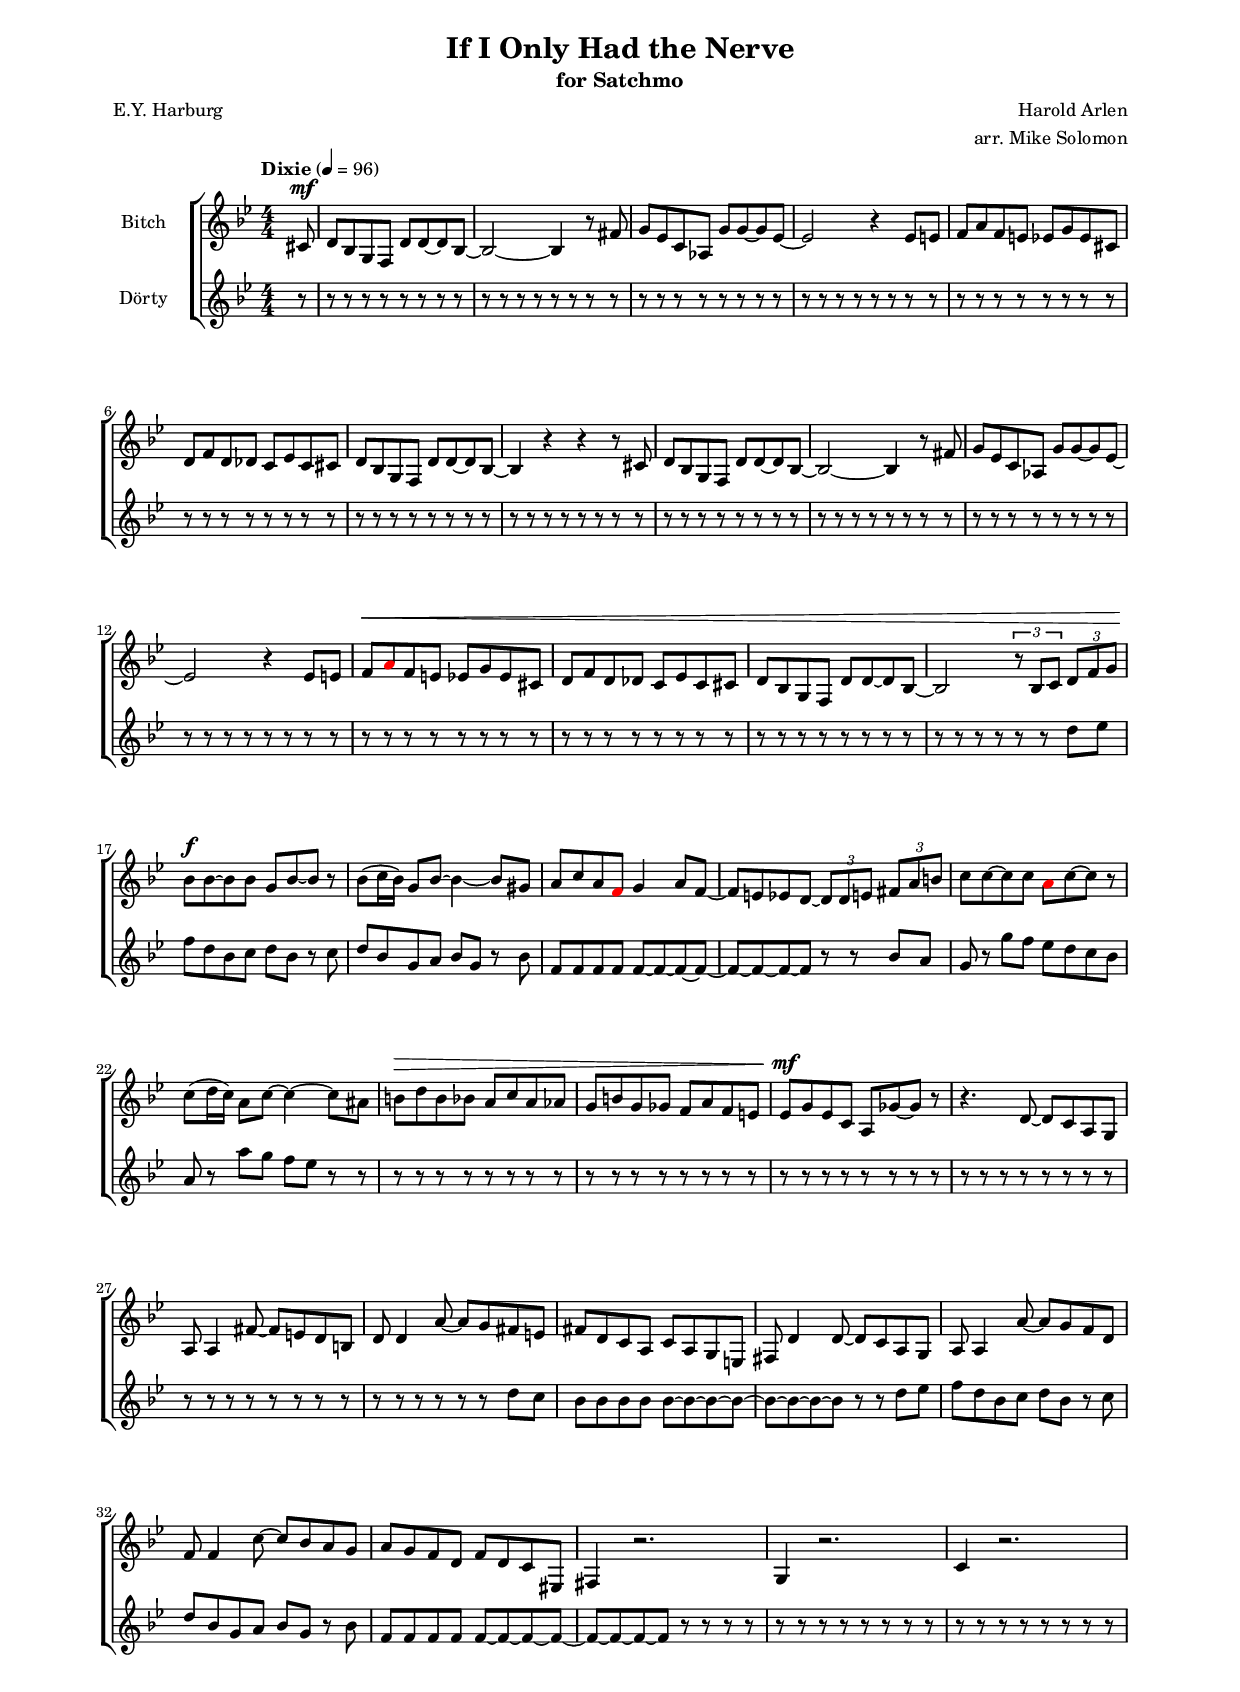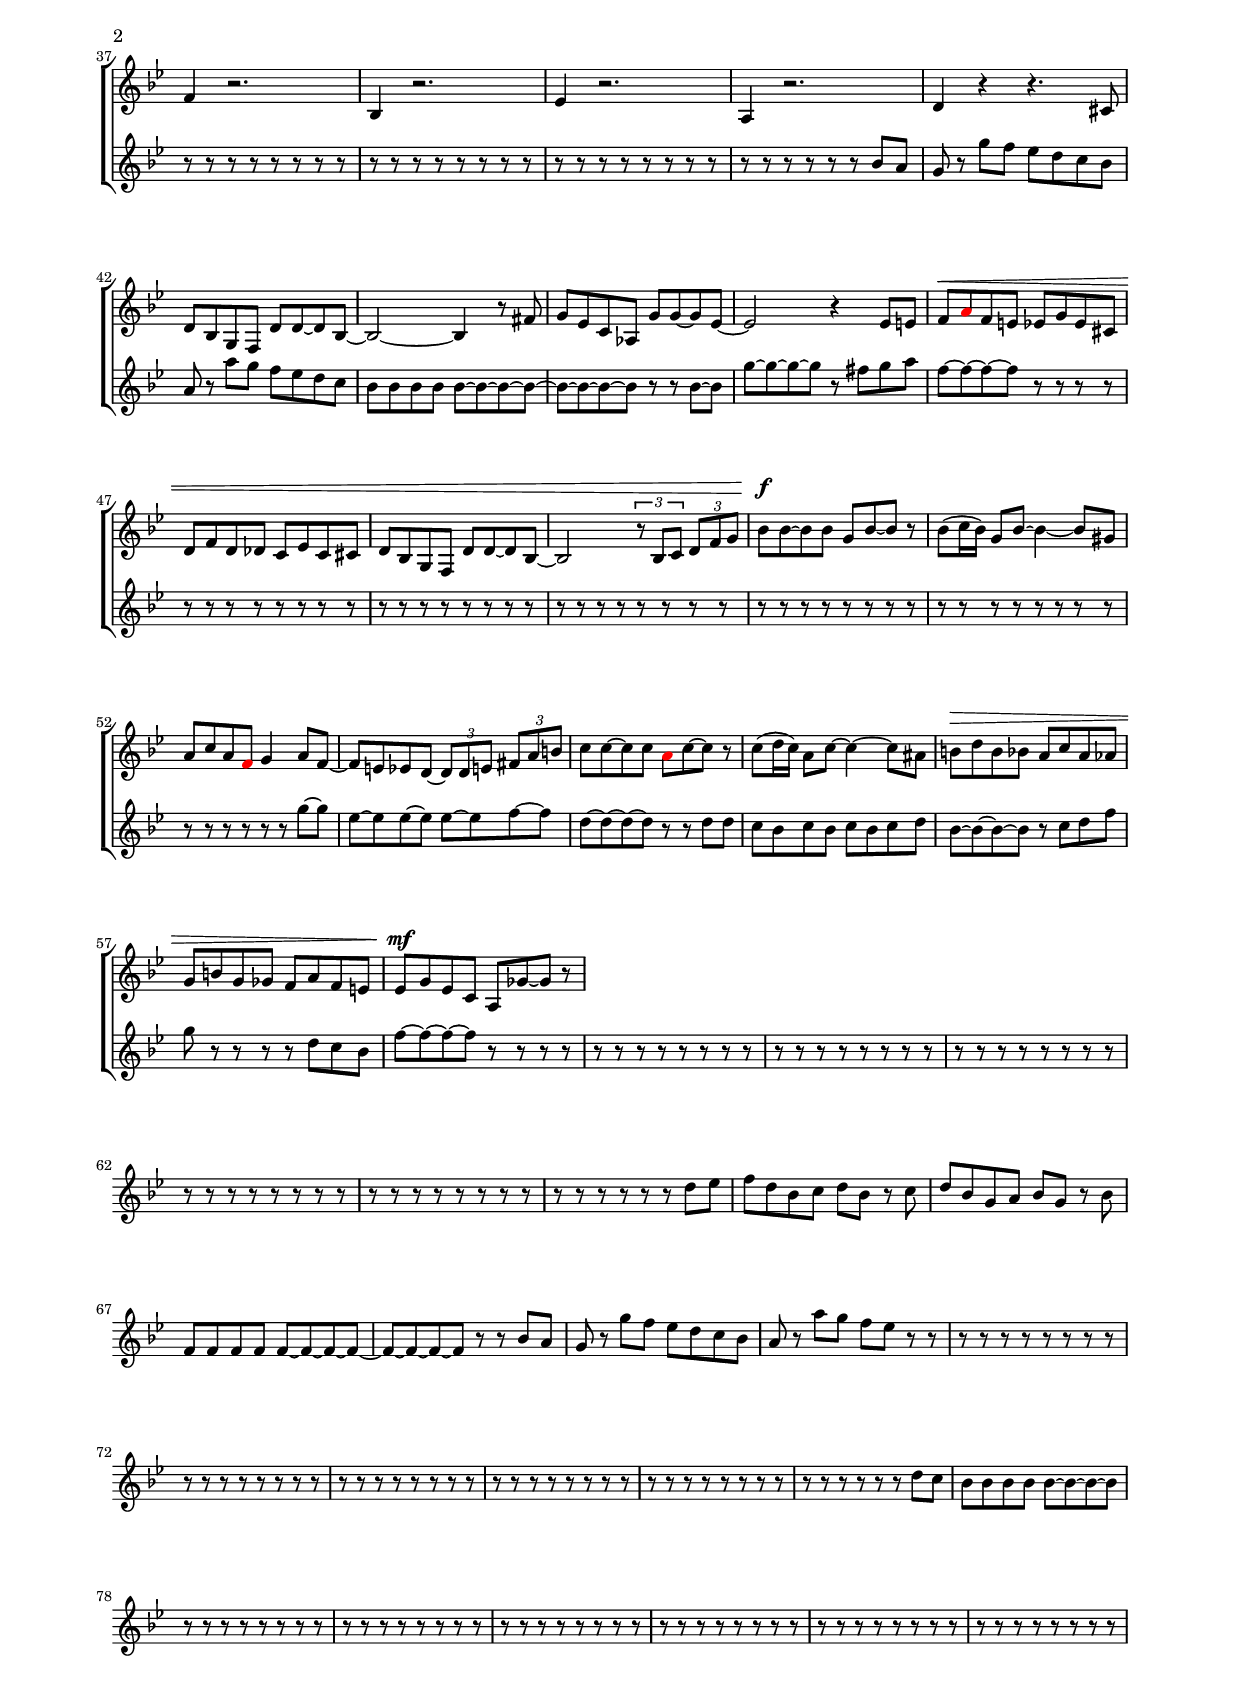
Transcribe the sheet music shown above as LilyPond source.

\version "2.19.0"
\include "defs-devel.ly"

marD = \markup \null
elsD = \markup \null
mikD = \markup \null
rynZ = \markup \null
desD = \markup \null

#(set-global-staff-size 15.87)
autoBeamInstruction = \autoBeamOn

solo = \markup \italic "solo"
psolo = \markup \italic "(solo)"
skat = \markup \italic "sit skat"
shoot = \markup \italic "SYT"

\header {
  title = "If I Only Had the Nerve"
  subtitle = "for Satchmo"
  %title = "Somewhere Over the Rainbow"
  composer = "Harold Arlen"
  poet = "E.Y. Harburg"
  arranger = "arr. Mike Solomon"
  %arranger = "arr. (anon)"
}
\paper {
  #(define fonts
    (set-global-fonts
    #:music "lilyjazz"
    #:brace "lilyjazz"
    #:roman "LilyJAZZText"
    #:sans "LilyJAZZChord"
    #:factor (/ staff-height pt 20)
  ))
  ragged-right = ##f
  left-margin = 0.75\in
  right-margin = 0.75\in
  %top-margin = 0.5\in
  bottom-margin = 0.6\in
  ragged-last-bottom = ##f
  %max-systems-per-page = #2
  %oddHeaderMarkup = "FIRST FULL DRAFT 20.10.14 4:44"
  %evenHeaderMarkup = "FIRST FULL DRAFT 20.10.14 4:44"
}


#(ly:set-option 'point-and-click #f)

#(set-global-staff-size 15.87)

railroad =  {
  \once \override BreathingSign.text = \markup \musicglyph #"scripts.caesura.straight"
  \breathe
}
myred = \once \override NoteHead #'color = #red

php = \once \override Hairpin.stencil = #(parenthesize-callback ly:hairpin::print)

\paper {
  footnote-separator-markup = \markup { \column { " "\override #`(span-factor . 1/5) { \draw-hline } }}
  footnote-padding = 1\mm
  top-system-spacing = #'((basic-distance . 1) (minimum-distance . 0) (padding . 1) (stretchability . 40))
  bottom-system-spacing = #'((basic-distance . 1) (minimum-distance . 0) (padding . 1) (stretchability . 50))
  ragged-right = ##f
}

prefatoryMatter = {
  \key bes \major
  \autoBeamInstruction
  \time 4/4
}

scorePrefatoryMatter = {
  \prefatoryMatter
  \partial 8
}

midiPrefatoryMatter = {
  \prefatoryMatter
  \partial 8
}

theme = \relative c {
  cis8-\tag #'first \mf |
  d8 bes8 g8 f8 d'8 d8 ~ d8 bes8 ~ |
  bes2 ~ bes4 r8 fis'8 |
  g8 ees8 c8 aes8 g'8 g8 ~ g8 ees8 ~ |
  ees2 r4 ees8 e8 |
  f8-\tag #'second \< \tag #'second { \rred } a8 f8 e8 ees8 g8 ees8 cis8 |
  d8 f8 d8 des8 c8 ees8 c8 cis8 |
  d8 bes8 g8 f8 d'8 d8 ~ d8 bes8 ~ |
  \tag #'first { bes4 }
  \tag #'second { bes2 }
}

marks = {
  \tempo "Dixie" 4=96
  \time 4/4
  \partial 8 s8
  \repeat unfold 25 { s1 }
}

soprano = \transpose c c {
  \transpose c c' \removeWithTag #'second \theme
  r4 r4 r8
  \transpose c c' \removeWithTag #'first \theme
  \relative c' {
    \times 2/3 { r8 bes c } \times 2/3 { d f g } |
    bes8\f bes8 ~ bes8 bes8 g8 bes8 ~ bes8 r8 |
    bes8 ( c16 bes ) g8 bes8 ~ bes4 ~ bes8 gis8 |
    a8 c8 a8 \rred f8 g4 a8 f8 ~ |
    f8 e8 ees8 d8 ~ \times 2/3 { d d e } \times 2/3 { fis a b } |
    c8 c8 ~ c8 c8 \rred a8 c8 ~ c8 r8 |
    c8 ( d16 c ) a8 c8 ~ c4 ~ c8 ais8 |
    b8\> d8 b8 bes8 a8 c8 a8 aes8 |
    g8 b8 g8 ges8 f8 a8 f8 e8 |
    ees8\mf g8 ees8 c8 a8 ges'8 ~ ges8 r8 |
    r4. d8 ~ d c a g |
    a a4 fis'8 ~ fis e d b |
    d d4 a'8 ~ a g fis e |
    fis d c a c a g e |
    fis d'4 d8 ~ d c a g |
    a a4 a'8 ~ a g f d |
    f f4 c'8 ~ c bes a g |
    a g f d f d c eis, |
    fis4 r2. |
    g4 r2. |
    c4 r2. |
    f4 r2. |
    bes,4 r2. |
    ees4 r2. |
    a,4 r2. |
    d4 r4 r4. 
  }
  \transpose c c' \removeWithTag #'first \theme
  \relative c' {
      \times 2/3 { r8 bes c } \times 2/3 { d f g } |
      bes8\f bes8 ~ bes8 bes8 g8 bes8 ~ bes8 r8 |
      bes8 ( c16 bes ) g8 bes8 ~ bes4 ~ bes8 gis8 |
      a8 c8 a8 \rred f8 g4 a8 f8 ~ |
      f8 e8 ees8 d8 ~ \times 2/3 { d d e } \times 2/3 { fis a b } |
      c8 c8 ~ c8 c8 \rred a8 c8 ~ c8 r8 |
      c8 ( d16 c ) a8 c8 ~ c4 ~ c8 ais8 |
      b8\> d8 b8 bes8 a8 c8 a8 aes8 |
      g8 b8 g8 ges8 f8 a8 f8 e8 |
      ees8\mf g8 ees8 c8 a8 ges'8 ~ ges8 r8 |
  }
}

sopranoWords = \lyricmode {
}

test = {
  \transpose g g { r8 r8 r8 r8 r8 r8 r8 r8 r8 r8 r8 r8 r8 r8 r8 r8 r8 r8 r8 r8 r8 r8 r8 r8 r8 r8 r8 r8 r8 r8 r8 r8 r8 r8 r8 r8 r8 r8 r8 r8 r8 r8 r8 r8 r8 r8 r8 r8 r8 r8 r8 r8 r8 r8 r8 r8 r8 r8 r8 r8 r8 r8 r8 r8 r8 r8 r8 r8 r8 r8 r8 r8 r8 r8 r8 r8 r8 r8 r8 r8 r8 r8 r8 r8 r8 r8 r8 r8 r8 r8 r8 r8 r8 r8 r8 r8 r8 r8 r8 r8 r8 r8 r8 r8 r8 r8 r8 r8 r8 r8 r8 r8 r8 r8 r8 r8 r8 r8 r8 r8 r8 r8 r8 r8 r8 r8 r8 d''8 ees''8 f''8 d''8 bes'8 c''8 d''8 bes'8 r8 c''8 d''8 bes'8 g'8 a'8 bes'8 g'8 r8 bes'8 f'8 f'8 f'8 f'8 f'8 ~ f'8 ~ f'8 ~ f'8 ~ f'8 ~ f'8 ~ f'8 ~ f'8 r8 r8 bes'8 a'8 g'8 r8 g''8 f''8 ees''8 d''8 c''8 bes'8 a'8 r8 a''8 g''8 f''8 ees''8 r8 r8 r8 r8 r8 r8 r8 r8 r8 r8 r8 r8 r8 r8 r8 r8 r8 r8 r8 r8 r8 r8 r8 r8 r8 r8 r8 r8 r8 r8 r8 r8 r8 r8 r8 r8 r8 r8 r8 r8 r8 r8 r8 r8 r8 r8 r8 r8 d''8 c''8 bes'8 bes'8 bes'8 bes'8 bes'8 ~ bes'8 ~ bes'8 ~ bes'8 ~ bes'8 ~ bes'8 ~ bes'8 ~ bes'8 r8 r8 d''8 ees''8 f''8 d''8 bes'8 c''8 d''8 bes'8 r8 c''8 d''8 bes'8 g'8 a'8 bes'8 g'8 r8 bes'8 f'8 f'8 f'8 f'8 f'8 ~ f'8 ~ f'8 ~ f'8 ~ f'8 ~ f'8 ~ f'8 ~ f'8 r8 r8 r8 r8 r8 r8 r8 r8 r8 r8 r8 r8 r8 r8 r8 r8 r8 r8 r8 r8 r8 r8 r8 r8 r8 r8 r8 r8 r8 r8 r8 r8 r8 r8 r8 r8 r8 r8 r8 r8 r8 r8 r8 r8 r8 r8 r8 r8 r8 r8 bes'8 a'8 g'8 r8 g''8 f''8 ees''8 d''8 c''8 bes'8 a'8 r8 a''8 g''8 f''8 ees''8 d''8 c''8 bes'8 bes'8 bes'8 bes'8 bes'8 ~ bes'8 ~ bes'8 ~ bes'8 ~ bes'8 ~ bes'8 ~ bes'8 ~ bes'8 r8 r8 bes'8 ~ bes'8 g''8 ~ g''8 ~ g''8 ~ g''8 r8 fis''8 g''8 a''8 f''8 ~ f''8 ~ f''8 ~ f''8 r8 r8 r8 r8 r8 r8 r8 r8 r8 r8 r8 r8 r8 r8 r8 r8 r8 r8 r8 r8 r8 r8 r8 r8 r8 r8 r8 r8 r8 r8 r8 r8 r8 r8 r8 r8 r8 r8 r8 r8 r8 r8 r8 r8 r8 r8 r8 r8 r8 r8 g''8 ~ g''8 ees''8 ~ ees''8 ees''8 ~ ees''8 ees''8 ~ ees''8 f''8 ~ f''8 d''8 ~ d''8 ~ d''8 ~ d''8 r8 r8 d''8 d''8 c''8 bes'8 c''8 bes'8 c''8 bes'8 c''8 d''8 bes'8 ~ bes'8 ~ bes'8 ~ bes'8 r8 c''8 d''8 f''8 g''8 r8 r8 r8 r8 d''8 c''8 bes'8 f''8 ~ f''8 ~ f''8 ~ f''8 r8 r8 r8 r8 r8 r8 r8 r8 r8 r8 r8 r8 r8 r8 r8 r8 r8 r8 r8 r8 r8 r8 r8 r8 r8 r8 r8 r8 r8 r8 r8 r8 r8 r8 r8 r8 r8 r8 r8 r8 r8 r8 r8 r8 r8 r8 r8 r8 r8 r8 d''8 ees''8 f''8 d''8 bes'8 c''8 d''8 bes'8 r8 c''8 d''8 bes'8 g'8 a'8 bes'8 g'8 r8 bes'8 f'8 f'8 f'8 f'8 f'8 ~ f'8 ~ f'8 ~ f'8 ~ f'8 ~ f'8 ~ f'8 ~ f'8 r8 r8 bes'8 a'8 g'8 r8 g''8 f''8 ees''8 d''8 c''8 bes'8 a'8 r8 a''8 g''8 f''8 ees''8 r8 r8 r8 r8 r8 r8 r8 r8 r8 r8 r8 r8 r8 r8 r8 r8 r8 r8 r8 r8 r8 r8 r8 r8 r8 r8 r8 r8 r8 r8 r8 r8 r8 r8 r8 r8 r8 r8 r8 r8 r8 r8 r8 r8 r8 r8 r8 r8 d''8 c''8 bes'8 bes'8 bes'8 bes'8 bes'8 ~ bes'8 ~ bes'8 ~ bes'8 r8 r8 r8 r8 r8 r8 r8 r8 r8 r8 r8 r8 r8 r8 r8 r8 r8 r8 r8 r8 r8 r8 r8 r8 r8 r8 r8 r8 r8 r8 r8 r8 r8 r8 r8 r8 r8 r8 r8 r8 r8 r8 r8 r8 r8 r8 r8 r8 }
}


\score {
  \new ChoirStaff <<
    \new Staff \with { instrumentName = \bitchName %shortInstrumentName = #"M."
} <<
      \new Voice = "soprano" { << { \numericTimeSignature
	\scorePrefatoryMatter
        \soprano
      } {
	\scorePrefatoryMatter
        \marks
      } >> }
      \new Lyrics \lyricsto "soprano" {
        \sopranoWords
      }
    >>
    \new Staff \with { instrumentName = \dortyName %shortInstrumentName = #"E."
} <<
      \new Voice = "mezzo" { \numericTimeSignature
	\scorePrefatoryMatter
        \test
      }
    >>
  >>
  \layout {
    \context {
      \Voice
      \override TextScript #'layer = #6
      \override NoteHead #'layer = #7
      \override Glissando #'breakable = ##t
      \override TupletNumber #'breakable = ##t
      \override TupletBracket #'breakable = ##t
      \override DynamicLineSpanner.direction = #UP
      \remove "Forbid_line_break_engraver"
    }
    \context {
      \Staff
      %\consists "Metronome_mark_engraver"
      \override TimeSignature #'style = #'numbered
      \override StaffSymbol #'layer = #4
      \override TimeSignature #'layer = #3
      \override TimeSignature #'whiteout = ##t
    }
    \context {
      \Lyrics
      %\override LyricText #'whiteout = ##t
      \override LyricText #'layer = #6
    }
    \context {
      \Score
      %\remove "Metronome_mark_engraver"
      \override NonMusicalPaperColumn #'allow-loose-spacing = ##f
    }
  }
}
